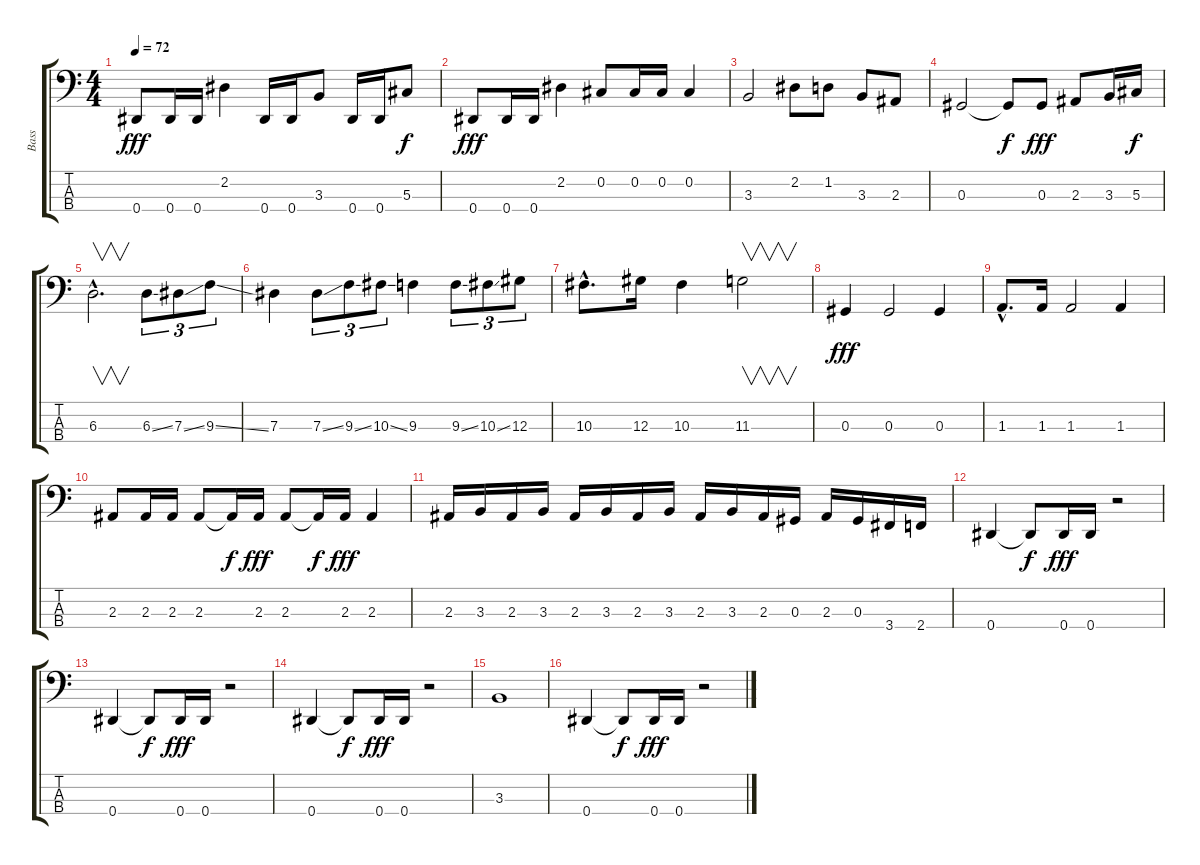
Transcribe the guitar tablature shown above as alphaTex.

\track ("Bass " "Bass ") {instrument electricbasspick}
\staff {score tabs}
\tuning (Gb2 Db2 Ab1 Eb1) {hide}
\ts (4 4)
\tempo 72
\clef f4
\ks c
0.4.8{dy fff} 0.4.16 0.4.16 2.2.4 0.4.16 0.4.16 3.3.8 0.4.16 0.4.16 5.3.8{dy f} |
0.4.8{dy fff} 0.4.16 0.4.16 2.2.4 0.2.8 0.2.16 0.2.16 0.2.4 |
3.3.2 2.2.8 1.2.8 3.3.8 2.3.8 |
0.3.2 0.3{t}.8{dy f} 0.3.8{dy fff} 2.3.8 3.3.16 5.3.16{dy f} |
6.3{hac}.2{v d} 6.3{ss}.8{tu (3 2)} 7.3{ss}.8{tu (3 2)} 9.3{ss}.8{tu (3 2)} |
7.3.4 7.3{ss}.8{tu (3 2)} 9.3{ss}.8{tu (3 2)} 10.3{ss}.8{tu (3 2)} 9.3.4 9.3{ss}.8{tu (3 2)} 10.3{ss}.8{tu (3 2)} 12.3.8{tu (3 2)} |
10.3{hac}.8{d} 12.3.16 10.3.4 11.3.2{v} |
0.3.4{dy fff} 0.3.2 0.3.4 |
1.3{hac}.8{d} 1.3.16 1.3.2 1.3.4 |
2.3.8 2.3.16 2.3.16 2.3.8 2.3{t}.16{dy f} 2.3.16{dy fff} 2.3.8 2.3{t}.16{dy f} 2.3.16{dy fff} 2.3.4 |
2.3.16 3.3.16 2.3.16 3.3.16 2.3.16 3.3.16 2.3.16 3.3.16 2.3.16 3.3.16 2.3.16 0.3.16 2.3.16 0.3.16 3.4.16 2.4.16 |
0.4.4 0.4{t}.8{dy f} 0.4.16{dy fff} 0.4.16 r.2 |
0.4.4 0.4{t}.8{dy f} 0.4.16{dy fff} 0.4.16 r.2 |
0.4.4 0.4{t}.8{dy f} 0.4.16{dy fff} 0.4.16 r.2 |
3.3.1 |
0.4.4 0.4{t}.8{dy f} 0.4.16{dy fff} 0.4.16 r.2
